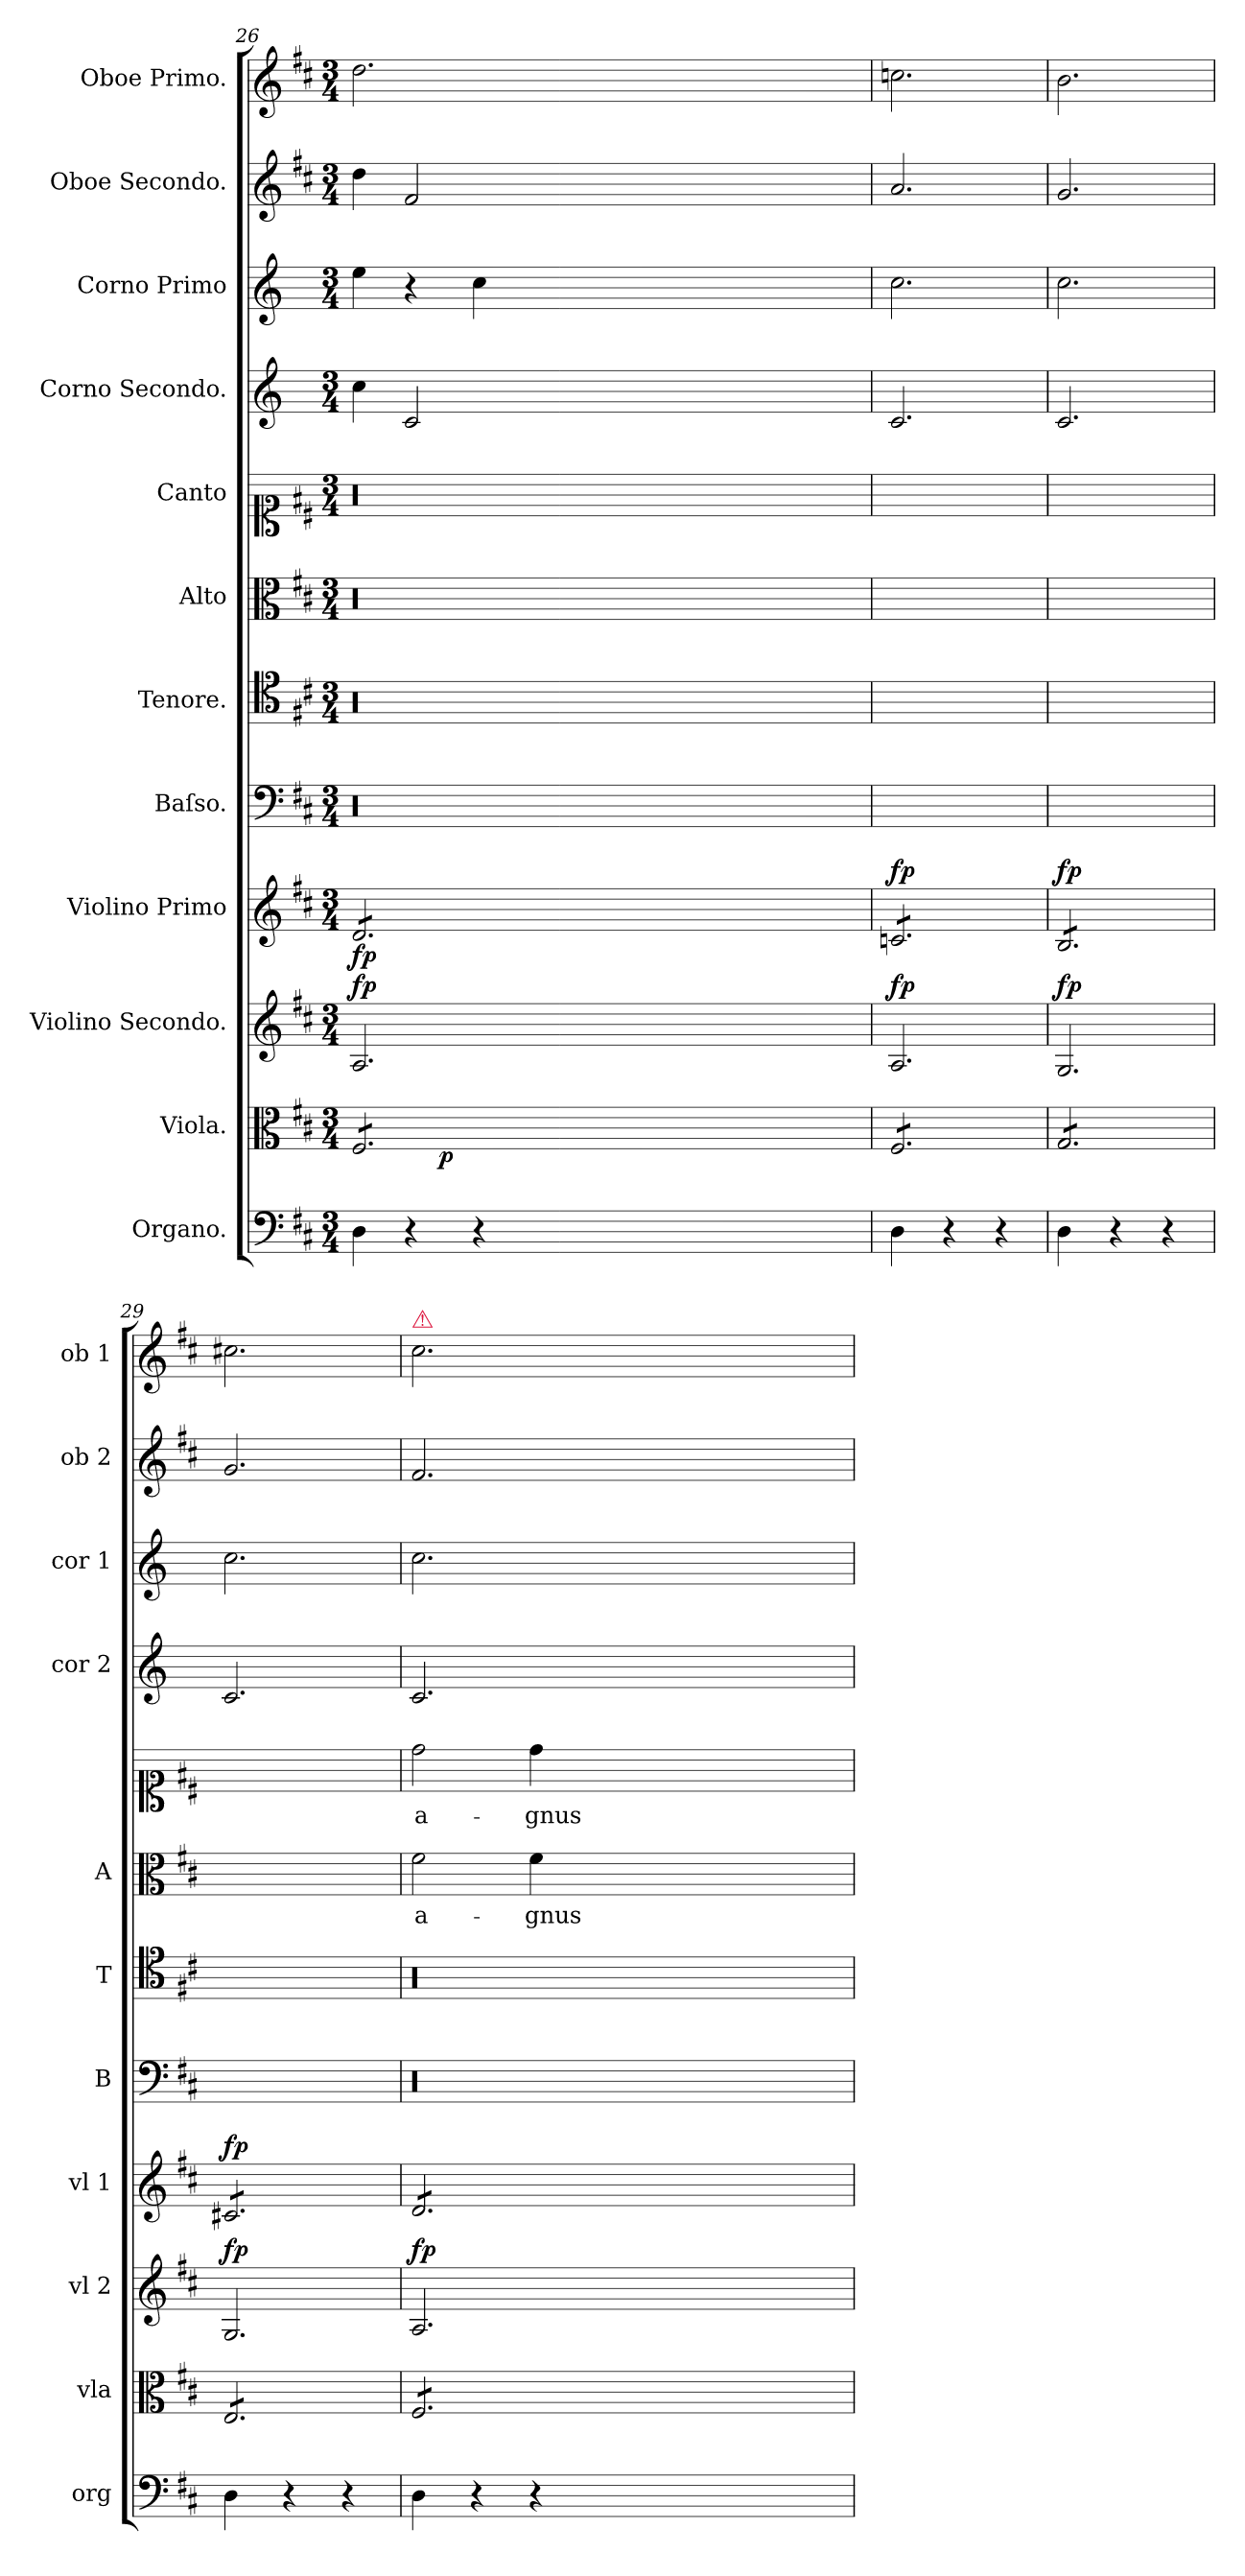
**kern	**kern	**dynam	**kern	**dynam	**kern	**dynam	**kern	**kern	**kern	**text	**kern	**text	**kern	**kern	**kern	**kern
*part12	*part11	*part11	*part10	*part10	*part9	*part9	*part8	*part7	*part6	*part6	*part5	*part5	*part4	*part3	*part2	*part1
*staff12	*staff11	*staff11	*staff10	*staff10	*staff9	*staff9	*staff8	*staff7	*staff6	*staff6	*staff5	*staff5	*staff4	*staff3	*staff2	*staff1
*I"Organo.	*I"Viola.	*	*I"Violino Secondo.	*	*I"Violino Primo	*	*I"Baſso.	*I"Tenore.	*I"Alto	*	*I"Canto	*	*I"Corno Secondo.	*I"Corno Primo	*I"Oboe Secondo.	*I"Oboe Primo.
*I'org	*I'vla	*	*I'vl 2	*	*I'vl 1	*	*I'B	*I'T	*I'A	*	*	*	*I'cor 2	*I'cor 1	*I'ob 2	*I'ob 1
*clefF4	*clefC3	*	*clefG2	*	*clefG2	*	*clefF4	*clefC4	*clefC3	*	*clefC1	*	*clefG2	*clefG2	*clefG2	*clefG2
*	*	*	*	*	*	*	*	*	*	*	*	*	*ITrd6c10	*ITrd6c10	*	*
*k[f#c#]	*k[f#c#]	*	*k[f#c#]	*	*k[f#c#]	*	*k[f#c#]	*k[f#c#]	*k[f#c#]	*	*k[f#c#]	*	*k[f#c#]	*k[f#c#]	*k[f#c#]	*k[f#c#]
*b:	*b:	*	*b:	*	*b:	*	*b:	*b:	*b:	*	*b:	*	*b:	*b:	*b:	*b:
*M3/4	*M3/4	*	*M3/4	*	*M3/4	*	*M3/4	*M3/4	*M3/4	*	*M3/4	*	*M3/4	*M3/4	*M3/4	*M3/4
=26	=26	=26	=26	=26	=26	=26	=26	=26	=26	=26	=26	=26	=26	=26	=26	=26
!	!	!	!	!LO:DY:a	!	!LO:DY:b	!LO:N:vis=00	!LO:N:vis=00	!LO:N:vis=00	!	!LO:N:vis=00	!	!	!	!	!
*	*^	*	*	*	*	*	*	*	*	*	*	*	*	*	*	*
*	*tremolo	*	*	*	*	*	*	*	*	*	*	*	*	*	*	*	*
*	*	*	*	*	*	*tremolo	*	*	*	*	*	*	*	*	*	*	*
4D\	8F#/L	4.ryy	.	2.A/	fp	8d/L	fp	0.r	0.r	0.r	.	0.r	.	4d\	4f#\	4dd\	2.dd\
.	8F#/	.	.	.	.	8d/	.	.	.	.	.	.	.	.	.	.	.
4r	8F#/	.	.	.	.	8d/	.	.	.	.	.	.	.	2D/	4r	2f#/	.
!	!	!	!LO:DY:b	!	!	!	!	!	!	!	!	!	!	!	!	!	!
.	8F#/	1ryy	p	.	.	8d/	.	.	.	.	.	.	.	.	.	.	.
4r	8F#/	.	.	.	.	8d/	.	.	.	.	.	.	.	.	4d\	.	.
.	8F#/J	.	.	.	.	8d/J	.	.	.	.	.	.	.	.	.	.	.
0ryy	0ryy	.	.	0ryy	.	0ryy	.	.	.	.	.	.	.	0ryy	0ryy	0ryy	0ryy
.	.	1ryy	.	.	.	.	.	.	.	.	.	.	.	.	.	.	.
.	.	2ryy	.	.	.	.	.	.	.	.	.	.	.	.	.	.	.
4ryy	4ryy	.	.	4ryy	.	4ryy	.	.	.	.	.	.	.	4ryy	4ryy	4ryy	4ryy
.	.	8ryy	.	.	.	.	.	.	.	.	.	.	.	.	.	.	.
=27	=27	=27	=27	=27	=27	=27	=27	=27	=27	=27	=27	=27	=27	=27	=27	=27	=27
!	!	!	!	!	!LO:DY:a	!	!LO:DY:a	!	!	!	!	!	!	!	!	!	!
*	*v	*v	*	*	*	*	*	*	*	*	*	*	*	*	*	*	*
4D\	8F#/L	.	2.A/	fp	8cn/L	fp	2.ryy	2.ryy	2.ryy	.	2.ryy	.	2.D/	2.d\	2.a/	2.ccn\
.	8F#/	.	.	.	8cn/	.	.	.	.	.	.	.	.	.	.	.
4r	8F#/	.	.	.	8cn/	.	.	.	.	.	.	.	.	.	.	.
.	8F#/	.	.	.	8cn/	.	.	.	.	.	.	.	.	.	.	.
4r	8F#/	.	.	.	8cn/	.	.	.	.	.	.	.	.	.	.	.
.	8F#/J	.	.	.	8cn/J	.	.	.	.	.	.	.	.	.	.	.
=28	=28	=28	=28	=28	=28	=28	=28	=28	=28	=28	=28	=28	=28	=28	=28	=28
!	!	!	!	!LO:DY:a	!	!LO:DY:a	!	!	!	!	!	!	!	!	!	!
4D\	8G/L	.	2.G/	fp	8B/L	fp	2.ryy	2.ryy	2.ryy	.	2.ryy	.	2.D/	2.d\	2.g/	2.b\
.	8G/	.	.	.	8B/	.	.	.	.	.	.	.	.	.	.	.
4r	8G/	.	.	.	8B/	.	.	.	.	.	.	.	.	.	.	.
.	8G/	.	.	.	8B/	.	.	.	.	.	.	.	.	.	.	.
4r	8G/	.	.	.	8B/	.	.	.	.	.	.	.	.	.	.	.
.	8G/J	.	.	.	8B/J	.	.	.	.	.	.	.	.	.	.	.
=29	=29	=29	=29	=29	=29	=29	=29	=29	=29	=29	=29	=29	=29	=29	=29	=29
!	!	!	!	!LO:DY:a	!	!LO:DY:a	!	!	!	!	!	!	!	!	!	!
4D\	8E/L	.	2.G/	fp	8c#X/L	fp	2.ryy	2.ryy	2.ryy	.	2.ryy	.	2.D/	2.d\	2.g/	2.cc#X\
.	8E/	.	.	.	8c#X/	.	.	.	.	.	.	.	.	.	.	.
4r	8E/	.	.	.	8c#X/	.	.	.	.	.	.	.	.	.	.	.
.	8E/	.	.	.	8c#X/	.	.	.	.	.	.	.	.	.	.	.
4r	8E/	.	.	.	8c#X/	.	.	.	.	.	.	.	.	.	.	.
.	8E/J	.	.	.	8c#X/J	.	.	.	.	.	.	.	.	.	.	.
=30	=30	=30	=30	=30	=30	=30	=30	=30	=30	=30	=30	=30	=30	=30	=30	=30
!	!	!	!	!	!	!	!	!	!	!	!	!	!	!	!	!LO:TX:a:color=crimson:t=⚠
!	!	!	!	!LO:DY:a	!	!	!LO:N:vis=00	!LO:N:vis=00	!	!	!	!	!	!	!	!
4D\	8F#/L	.	2.A/	fp	8d/L	.	0.r	0.r	2f#\	a-	2dd\	a-	2.D/	2.d\	2.f#/	2.cc#\
.	8F#/	.	.	.	8d/	.	.	.	.	.	.	.	.	.	.	.
4r	8F#/	.	.	.	8d/	.	.	.	.	.	.	.	.	.	.	.
.	8F#/	.	.	.	8d/	.	.	.	.	.	.	.	.	.	.	.
4r	8F#/	.	.	.	8d/	.	.	.	4f#\	-gnus	4dd\	-gnus	.	.	.	.
.	8F#/J	.	.	.	8d/J	.	.	.	.	.	.	.	.	.	.	.
*	*	*	*	*	*Xtremolo	*	*	*	*	*	*	*	*	*	*	*
*	*Xtremolo	*	*	*	*	*	*	*	*	*	*	*	*	*	*	*
0ryy	0ryy	.	0ryy	.	0ryy	.	.	.	0ryy	.	0ryy	.	0ryy	0ryy	0ryy	0ryy
4ryy	4ryy	.	4ryy	.	4ryy	.	.	.	4ryy	.	4ryy	.	4ryy	4ryy	4ryy	4ryy
=	=	=	=	=	=	=	=	=	=	=	=	=	=	=	=	=
*-	*-	*-	*-	*-	*-	*-	*-	*-	*-	*-	*-	*-	*-	*-	*-	*-
